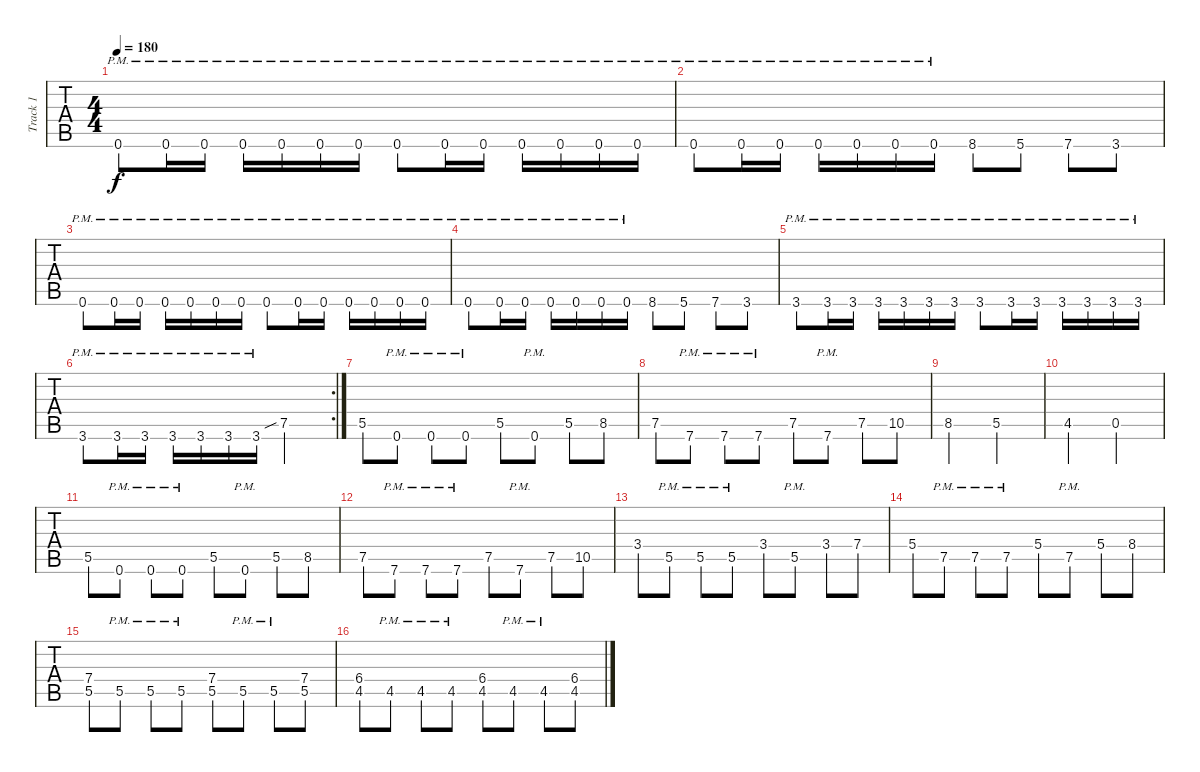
\track ("Track 1" "Track 1") {instrument distortionguitar}
\staff {tabs}
\tuning (Eb4 Bb3 Gb3 Db3 Ab2 Db2) {hide}
\ts (4 4)
\tempo 180
\clef g2
\ks db
0.6{pm}.8{dy f} 0.6{pm}.16 0.6{pm}.16 0.6{pm}.16 0.6{pm}.16 0.6{pm}.16 0.6{pm}.16 0.6{pm}.8 0.6{pm}.16 0.6{pm}.16 0.6{pm}.16 0.6{pm}.16 0.6{pm}.16 0.6{pm}.16 |
0.6{pm}.8 0.6{pm}.16 0.6{pm}.16 0.6{pm}.16 0.6{pm}.16 0.6{pm}.16 0.6{pm}.16 8.6.8 5.6.8 7.6.8 3.6.8 |
0.6{pm}.8 0.6{pm}.16 0.6{pm}.16 0.6{pm}.16 0.6{pm}.16 0.6{pm}.16 0.6{pm}.16 0.6{pm}.8 0.6{pm}.16 0.6{pm}.16 0.6{pm}.16 0.6{pm}.16 0.6{pm}.16 0.6{pm}.16 |
0.6{pm}.8 0.6{pm}.16 0.6{pm}.16 0.6{pm}.16 0.6{pm}.16 0.6{pm}.16 0.6{pm}.16 8.6.8 5.6.8 7.6.8 3.6.8 |
3.6{pm}.8 3.6{pm}.16 3.6{pm}.16 3.6{pm}.16 3.6{pm}.16 3.6{pm}.16 3.6{pm}.16 3.6{pm}.8 3.6{pm}.16 3.6{pm}.16 3.6{pm}.16 3.6{pm}.16 3.6{pm}.16 3.6{pm}.16 |
\rc 2
3.6{pm}.8 3.6{pm}.16 3.6{pm}.16 3.6{pm}.16 3.6{pm}.16 3.6{pm}.16 3.6{pm}.16 7.5{sib}.2 |
5.5.8 0.6{pm}.8 0.6{pm}.8 0.6{pm}.8 5.5.8 0.6{pm}.8 5.5.8 8.5.8 |
7.5.8 7.6{pm}.8 7.6{pm}.8 7.6{pm}.8 7.5.8 7.6{pm}.8 7.5.8 10.5.8 |
8.5.2 5.5.2 |
4.5.2 0.5.2 |
5.5.8 0.6{pm}.8 0.6{pm}.8 0.6{pm}.8 5.5.8 0.6{pm}.8 5.5.8 8.5.8 |
7.5.8 7.6{pm}.8 7.6{pm}.8 7.6{pm}.8 7.5.8 7.6{pm}.8 7.5.8 10.5.8 |
3.4.8 5.5{pm}.8 5.5{pm}.8 5.5{pm}.8 3.4.8 5.5{pm}.8 3.4.8 7.4.8 |
5.4.8 7.5{pm}.8 7.5{pm}.8 7.5{pm}.8 5.4.8 7.5{pm}.8 5.4.8 8.4.8 |
(7.4 5.5).8 5.5{pm}.8 5.5{pm}.8 5.5{pm}.8 (7.4 5.5).8 5.5{pm}.8 5.5{pm}.8 (7.4 5.5).8 |
(6.4 4.5).8 4.5{pm}.8 4.5{pm}.8 4.5{pm}.8 (6.4 4.5).8 4.5{pm}.8 4.5{pm}.8 (6.4 4.5).8
